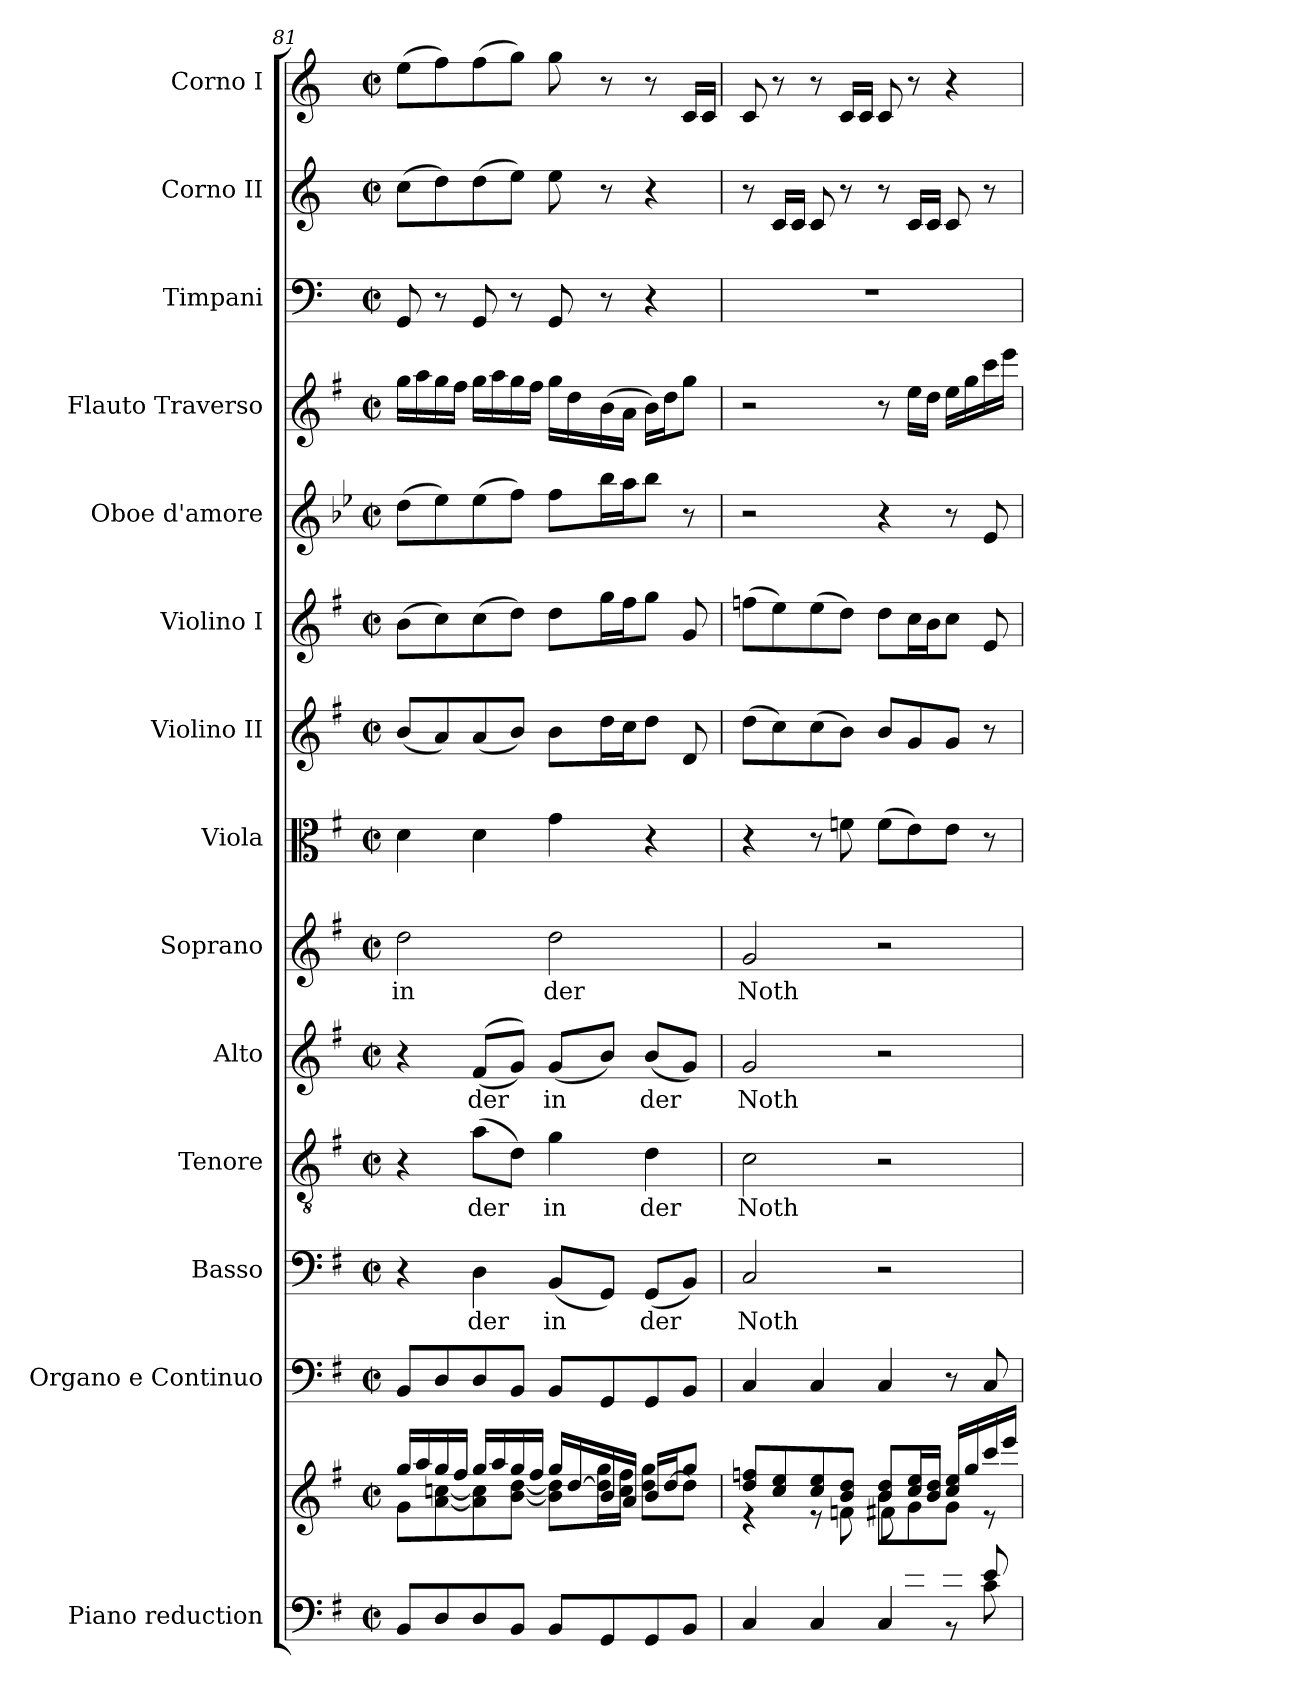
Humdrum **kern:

**kern	**kern	**kern	**kern	**text	**kern	**text	**kern	**text	**kern	**text	**kern	**kern	**kern	**kern	**kern	**kern	**kern	**kern
*part14	*part14	*part13	*part12	*part12	*part11	*part11	*part10	*part10	*part9	*part9	*part8	*part7	*part6	*part5	*part4	*part3	*part2	*part1
*staff15	*staff14	*staff13	*staff12	*staff12	*staff11	*staff11	*staff10	*staff10	*staff9	*staff9	*staff8	*staff7	*staff6	*staff5	*staff4	*staff3	*staff2	*staff1
*I"Piano reduction	*	*I"Organo e Continuo	*I"Basso	*	*I"Tenore	*	*I"Alto	*	*I"Soprano	*	*I"Viola	*I"Violino II	*I"Violino I	*I"Oboe d'amore	*I"Flauto Traverso	*I"Timpani	*I"Corno II	*I"Corno I
*I'Pno	*	*	*	*	*	*	*	*	*	*	*	*	*	*I'Ob	*I'Fl	*I'Timp	*	*
!!LO:PB:g=z
*clefF4	*clefG2	*clefF4	*clefF4	*	*clefGv2	*	*clefG2	*	*clefG2	*	*clefC3	*clefG2	*clefG2	*clefG2	*clefG2	*clefF4	*clefG2	*clefG2
*	*	*	*	*	*	*	*	*	*	*	*	*	*	*ITrd2c3	*	*	*ITrd3c5	*ITrd3c5
*k[f#]	*k[f#]	*k[f#]	*k[f#]	*	*k[f#]	*	*k[f#]	*	*k[f#]	*	*k[f#]	*k[f#]	*k[f#]	*k[f#]	*k[f#]	*k[]	*k[f#]	*k[f#]
*M2/2	*M2/2	*M2/2	*M2/2	*	*M2/2	*	*M2/2	*	*M2/2	*	*M2/2	*M2/2	*M2/2	*M2/2	*M2/2	*M2/2	*M2/2	*M2/2
*met(c|)	*met(c|)	*met(c|)	*met(c|)	*	*met(c|)	*	*met(c|)	*	*met(c|)	*	*met(c|)	*met(c|)	*met(c|)	*met(c|)	*met(c|)	*met(c|)	*met(c|)	*met(c|)
=81	=81	=81	=81	=81	=81	=81	=81	=81	=81	=81	=81	=81	=81	=81	=81	=81	=81	=81
*	*^	*	*	*	*	*	*	*	*	*	*	*	*	*	*	*	*	*
!	!	!	!	!	!	!	!	!	!	!	!LO:LY:b	!	!	!	!	!	!	!	!
8BB/L	16gg/LL	8g\L	8BB/L	4r	.	4r	.	4r	.	2dd\	in	4d\	(<8b/L	(>8b\L	(>8b\L	16gg\LL	8GG/	(>8g\L	(>8b\L
.	16aa/	.	.	.	.	.	.	.	.	.	.	.	.	.	.	16aa\	.	.	.
8D/	16gg/	[8a\ [8ccn\	8D/	.	.	.	.	.	.	.	.	.	8a/)	8cc\)	8cc\)	16gg\	8r	8a\)	8cc\)
.	16ff#/JJ	.	.	.	.	.	.	.	.	.	.	.	.	.	.	16ff#\JJ	.	.	.
!	!	!	!	!	!LO:LY:b	!	!LO:LY:b	!	!LO:LY:b	!	!	!	!	!	!	!	!	!	!
8D/	16gg/LL	8a\] 8cc\]	8D/	4D\	der	(>8a\L	der	(<(<8f#/L	der	.	.	4d\	(<8a/	(>8cc\	(>8cc\	16gg\LL	8GG/	(>8a\	(>8cc\
.	16aa/	.	.	.	.	.	.	.	.	.	.	.	.	.	.	16aa\	.	.	.
8BB/J	16gg/	[8b\ [8dd\J	8BB/J	.	.	8d\J)	.	8g/J))	.	.	.	.	8b/J)	8dd\J)	8dd\J)	16gg\	8r	8b\J)	8dd\J)
.	16ff#/JJ	.	.	.	.	.	.	.	.	.	.	.	.	.	.	16ff#\JJ	.	.	.
!	!	!	!	!	!LO:LY:b	!	!LO:LY:b	!	!LO:LY:b	!	!LO:LY:b	!	!	!	!	!	!	!	!
8BB/L	16gg/LL	8b\] 8dd\]L	8BB/L	(<8BB/L	in	4g\	in	(<8g/L	in	2dd\	der	4g\	8b\L	8dd\L	8dd\L	16gg\LL	8GG/	8b\	8dd\
.	[16dd/	.	.	.	.	.	.	.	.	.	.	.	.	.	.	16dd\	.	.	.
8GG/	16b/	16dd\] 16gg\L	8GG/	8GG/J)	.	.	.	8b/J)	.	.	.	.	16dd\L	16gg\L	16gg\L	(>16b\	8r	8r	8r
.	16a/JJ	16cc\ 16ff#\JJ	.	.	.	.	.	.	.	.	.	.	16cc\J	16ff#\J	16ff#\J	16a\JJ	.	.	.
!	!	!	!	!	!LO:LY:b	!	!LO:LY:b	!	!LO:LY:b	!	!	!	!	!	!	!	!	!	!
8GG/	16b/LL	8dd\ 8gg\L	8GG/	(<8GG/L	der	4d\	der	(<8b/L	der	.	.	4r	8dd\J	8gg\J	8gg\J	16b\LL)	4r	4r	8r
.	[16dd/J	.	.	.	.	.	.	.	.	.	.	.	.	.	.	16dd\J	.	.	.
8BB/J	8gg/J	8dd\J]	8BB/J	8BB/J)	.	.	.	8g/J)	.	.	.	.	8d/	8g/	8r	8gg\J	.	.	16G/LL
.	.	.	.	.	.	.	.	.	.	.	.	.	.	.	.	.	.	.	16G/JJ
=82	=82	=82	=82	=82	=82	=82	=82	=82	=82	=82	=82	=82	=82	=82	=82	=82	=82	=82	=82
*^	*	*^	*	*	*	*	*	*	*	*	*	*	*	*	*	*	*	*	*
!	!	!	!	!	!	!	!LO:LY:b	!	!LO:LY:b	!	!LO:LY:b	!	!LO:LY:b	!	!	!	!	!	!	!	!
2ryy	4C/	8dd/ 8ffn/L	4r	2ryy	4C/	2C/	Noth	2c\	Noth	2g/	Noth	2g/	Noth	4r	(>8dd\L	(>8ffn\L	2r	2r	1r	8r	8G/
.	.	8cc/ 8ee/	.	.	.	.	.	.	.	.	.	.	.	.	8cc\)	8ee\)	.	.	.	16G/LL	8r
.	.	.	.	.	.	.	.	.	.	.	.	.	.	.	.	.	.	.	.	16G/JJ	.
.	4C/	8cc/ 8ee/	8r	.	4C/	.	.	.	.	.	.	.	.	8r	(>8cc\	(>8ee\	.	.	.	8G/	8r
.	.	8b/ 8dd/J	8fn\	.	.	.	.	.	.	.	.	.	.	8fn\	8b\J)	8dd\J)	.	.	.	8r	16G/LL
.	.	.	.	.	.	.	.	.	.	.	.	.	.	.	.	.	.	.	.	.	16G/JJ
8ryy	4C/	8b/ 8dd/L	8b\L	8f#\L	4C/	2r	.	2r	.	2r	.	2r	.	(>8f\L	8b/L	8dd\L	4r	8r	.	8r	8G/
8e/	.	16cc/ 16ee/L	8g\	4.ryy	.	.	.	.	.	.	.	.	.	8e\)	8g/	16cc\L	.	16ee\LL	.	16G/LL	8r
.	.	16b/ 16dd/JJ	.	.	.	.	.	.	.	.	.	.	.	.	.	16b\J	.	16dd\JJ	.	16G/JJ	.
8e/J	8r	16cc/ 16ee/LL	8g\J	.	8r	.	.	.	.	.	.	.	.	8e\J	8g/J	8cc\J	8r	16ee\LL	.	8G/	4r
.	.	16gg/	.	.	.	.	.	.	.	.	.	.	.	.	.	.	.	16gg\	.	.	.
8e/	8c\	16ccc/	8r	.	8C/	.	.	.	.	.	.	.	.	8r	8r	8e/	8c/	16ccc\	.	8r	.
.	.	16eee/JJ	.	.	.	.	.	.	.	.	.	.	.	.	.	.	.	16eee\JJ	.	.	.
*v	*v	*	*	*	*	*	*	*	*	*	*	*	*	*	*	*	*	*	*	*	*
*	*v	*v	*v	*	*	*	*	*	*	*	*	*	*	*	*	*	*	*	*	*
=	=	=	=	=	=	=	=	=	=	=	=	=	=	=	=	=	=	=
*-	*-	*-	*-	*-	*-	*-	*-	*-	*-	*-	*-	*-	*-	*-	*-	*-	*-	*-
